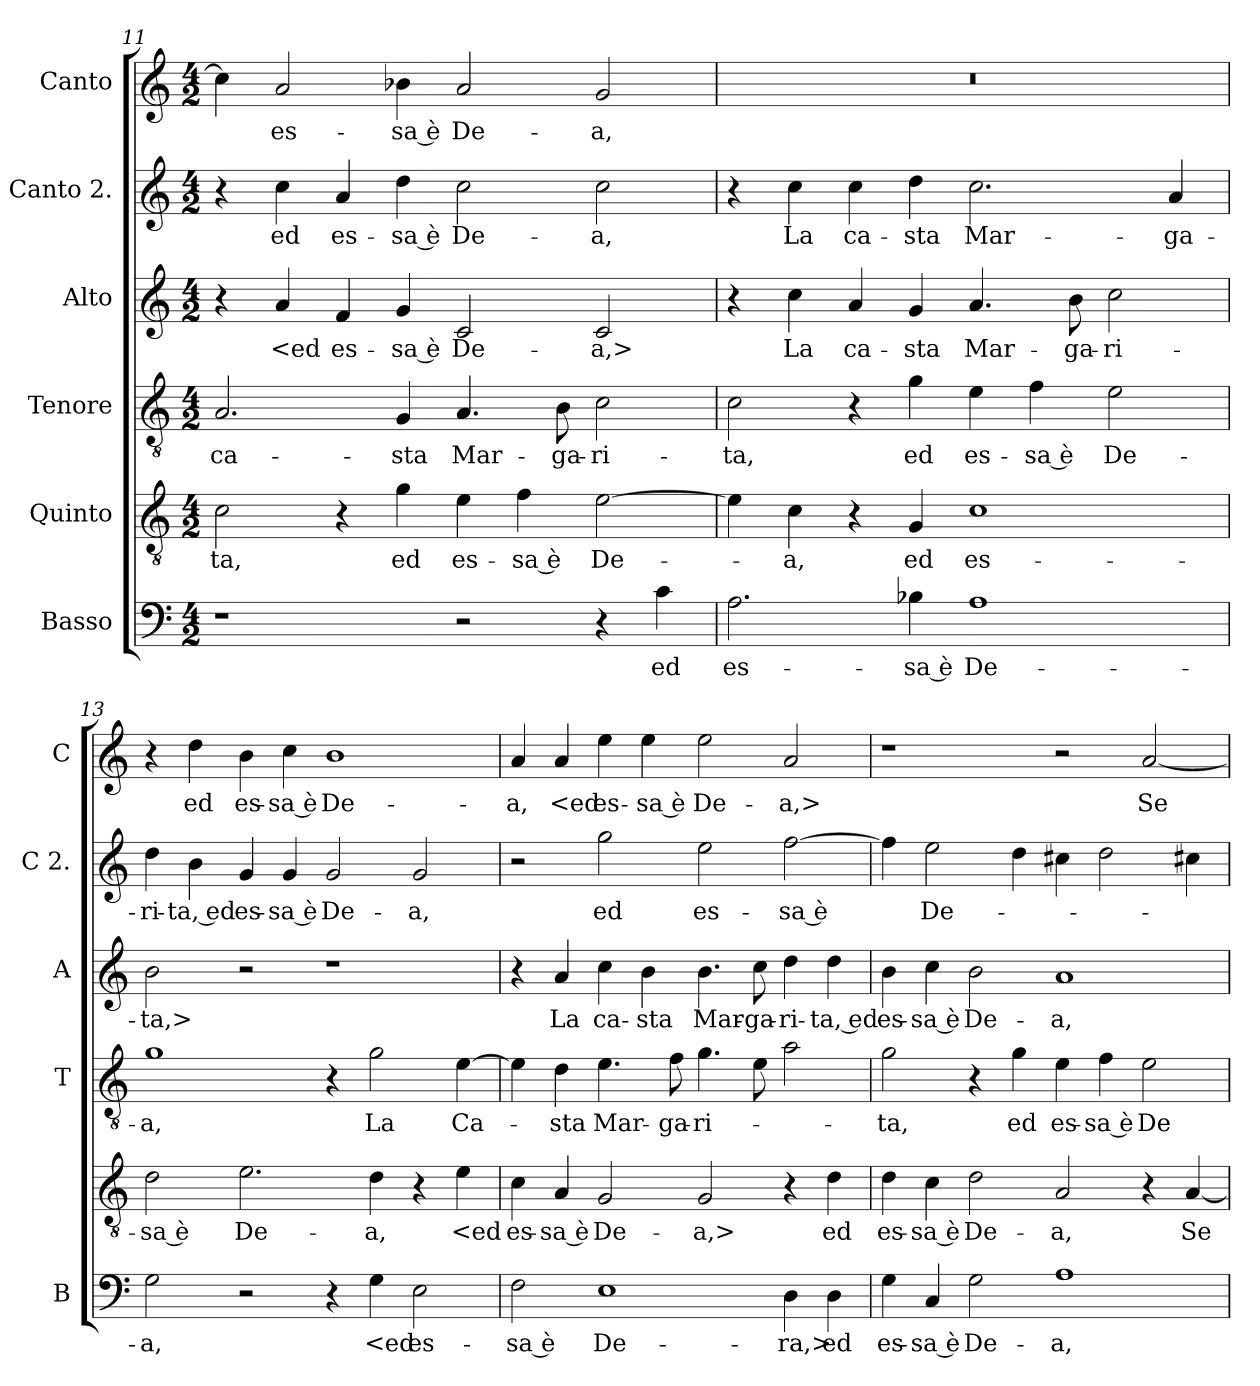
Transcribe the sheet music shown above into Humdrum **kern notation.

**kern	**text	**kern	**text	**kern	**text	**kern	**text	**kern	**text	**kern	**text
*part6	*part6	*part5	*part5	*part4	*part4	*part3	*part3	*part2	*part2	*part1	*part1
*staff6	*staff6	*staff5	*staff5	*staff4	*staff4	*staff3	*staff3	*staff2	*staff2	*staff1	*staff1
*I"Basso	*	*I"Quinto	*	*I"Tenore	*	*I"Alto	*	*I"Canto 2.	*	*I"Canto	*
*I'B	*	*	*	*I'T	*	*I'A	*	*I'C 2.	*	*I'C	*
*clefF4	*	*clefGv2	*	*clefGv2	*	*clefG2	*	*clefG2	*	*clefG2	*
*k[]	*	*k[]	*	*k[]	*	*k[]	*	*k[]	*	*k[]	*
*C:	*	*C:	*	*C:	*	*C:	*	*C:	*	*C:	*
*M4/2	*	*M4/2	*	*M4/2	*	*M4/2	*	*M4/2	*	*M4/2	*
=11	=11	=11	=11	=11	=11	=11	=11	=11	=11	=11	=11
1r	.	2c	-ta,	2.A	ca-	4r	.	4r	.	4cc]	.
.	.	.	.	.	.	4a	<ed	4cc	ed	2a	es-
.	.	4r	.	.	.	4f	es-	4a	es-	.	.
.	.	4g	ed	4G	-sta	4g	-sa è	4dd	-sa è	4b-X	-sa è
2r	.	4e	es-	4.A	Mar-	2c	De-	2cc	De-	2a	De-
.	.	4f	-sa è	.	.	.	.	.	.	.	.
.	.	.	.	8B	-ga-	.	.	.	.	.	.
4r	.	[2e	De-	2c	-ri-	2c	-a,>	2cc	-a,	2g	-a,
4c	ed	.	.	.	.	.	.	.	.	.	.
=12	=12	=12	=12	=12	=12	=12	=12	=12	=12	=12	=12
2.A	es-	4e]	.	2c	-ta,	4r	.	4r	.	0r	.
.	.	4c	-a,	.	.	4cc	La	4cc	La	.	.
.	.	4r	.	4r	.	4a	ca-	4cc	ca-	.	.
4B-X	-sa è	4G	ed	4g	ed	4g	-sta	4dd	-sta	.	.
1A	De-	1c	es-	4e	es-	4.a	Mar-	2.cc	Mar-	.	.
.	.	.	.	4f	-sa è	.	.	.	.	.	.
.	.	.	.	.	.	8b	-ga-	.	.	.	.
.	.	.	.	2e	De-	2cc	-ri-	.	.	.	.
.	.	.	.	.	.	.	.	4a	-ga-	.	.
=13	=13	=13	=13	=13	=13	=13	=13	=13	=13	=13	=13
2G	-a,	2d	-sa è	1g	-a,	2b	-ta,>	4dd	-ri-	4r	.
.	.	.	.	.	.	.	.	4b	-ta, ed	4dd	ed
2r	.	2.e	De-	.	.	2r	.	4g	es-	4b	es-
.	.	.	.	.	.	.	.	4g	-sa è	4cc	-sa è
4r	.	.	.	4r	.	1r	.	2g	De-	1b	De-
4G	<ed	4d	-a,	2g	La	.	.	.	.	.	.
2E	es-	4r	.	.	.	.	.	2g	-a,	.	.
.	.	4e	<ed	[4e	Ca-	.	.	.	.	.	.
=14	=14	=14	=14	=14	=14	=14	=14	=14	=14	=14	=14
2F	-sa è	4c	es-	4e]	.	4r	.	2r	.	4a	-a,
.	.	4A	-sa è	4d	-sta	4a	La	.	.	4a	<ed
1E	De-	2G	De-	4.e	Mar-	4cc	ca-	2gg	ed	4ee	es-
.	.	.	.	.	.	4b	-sta	.	.	4ee	-sa è
.	.	.	.	8f	-ga-	.	.	.	.	.	.
.	.	2G	-a,>	4.g	-ri-	4.b	Mar-	2ee	es-	2ee	De-
.	.	.	.	8e	.	8cc	-ga-	.	.	.	.
4D	-ra,>	4r	.	2a	.	4dd	-ri-	[2ff	-sa è	2a	-a,>
4D	ed	4d	ed	.	.	4dd	-ta, ed	.	.	.	.
=15	=15	=15	=15	=15	=15	=15	=15	=15	=15	=15	=15
4G	es-	4d	es-	2g	-ta,	4b	es-	4ff]	.	1r	.
4C	-sa è	4c	-sa è	.	.	4cc	-sa è	2ee	De-	.	.
2G	De-	2d	De-	4r	.	2b	De-	.	.	.	.
.	.	.	.	4g	ed	.	.	4dd	.	.	.
1A	-a,	2A	-a,	4e	es-	1a	-a,	4cc#X	.	2r	.
.	.	.	.	4f	-sa è	.	.	2dd	.	.	.
.	.	4r	.	2e	De-	.	.	.	.	[2a	Se
.	.	[4A	Se	.	.	.	.	4cc#X	.	.	.
=	=	=	=	=	=	=	=	=	=	=	=
*-	*-	*-	*-	*-	*-	*-	*-	*-	*-	*-	*-
